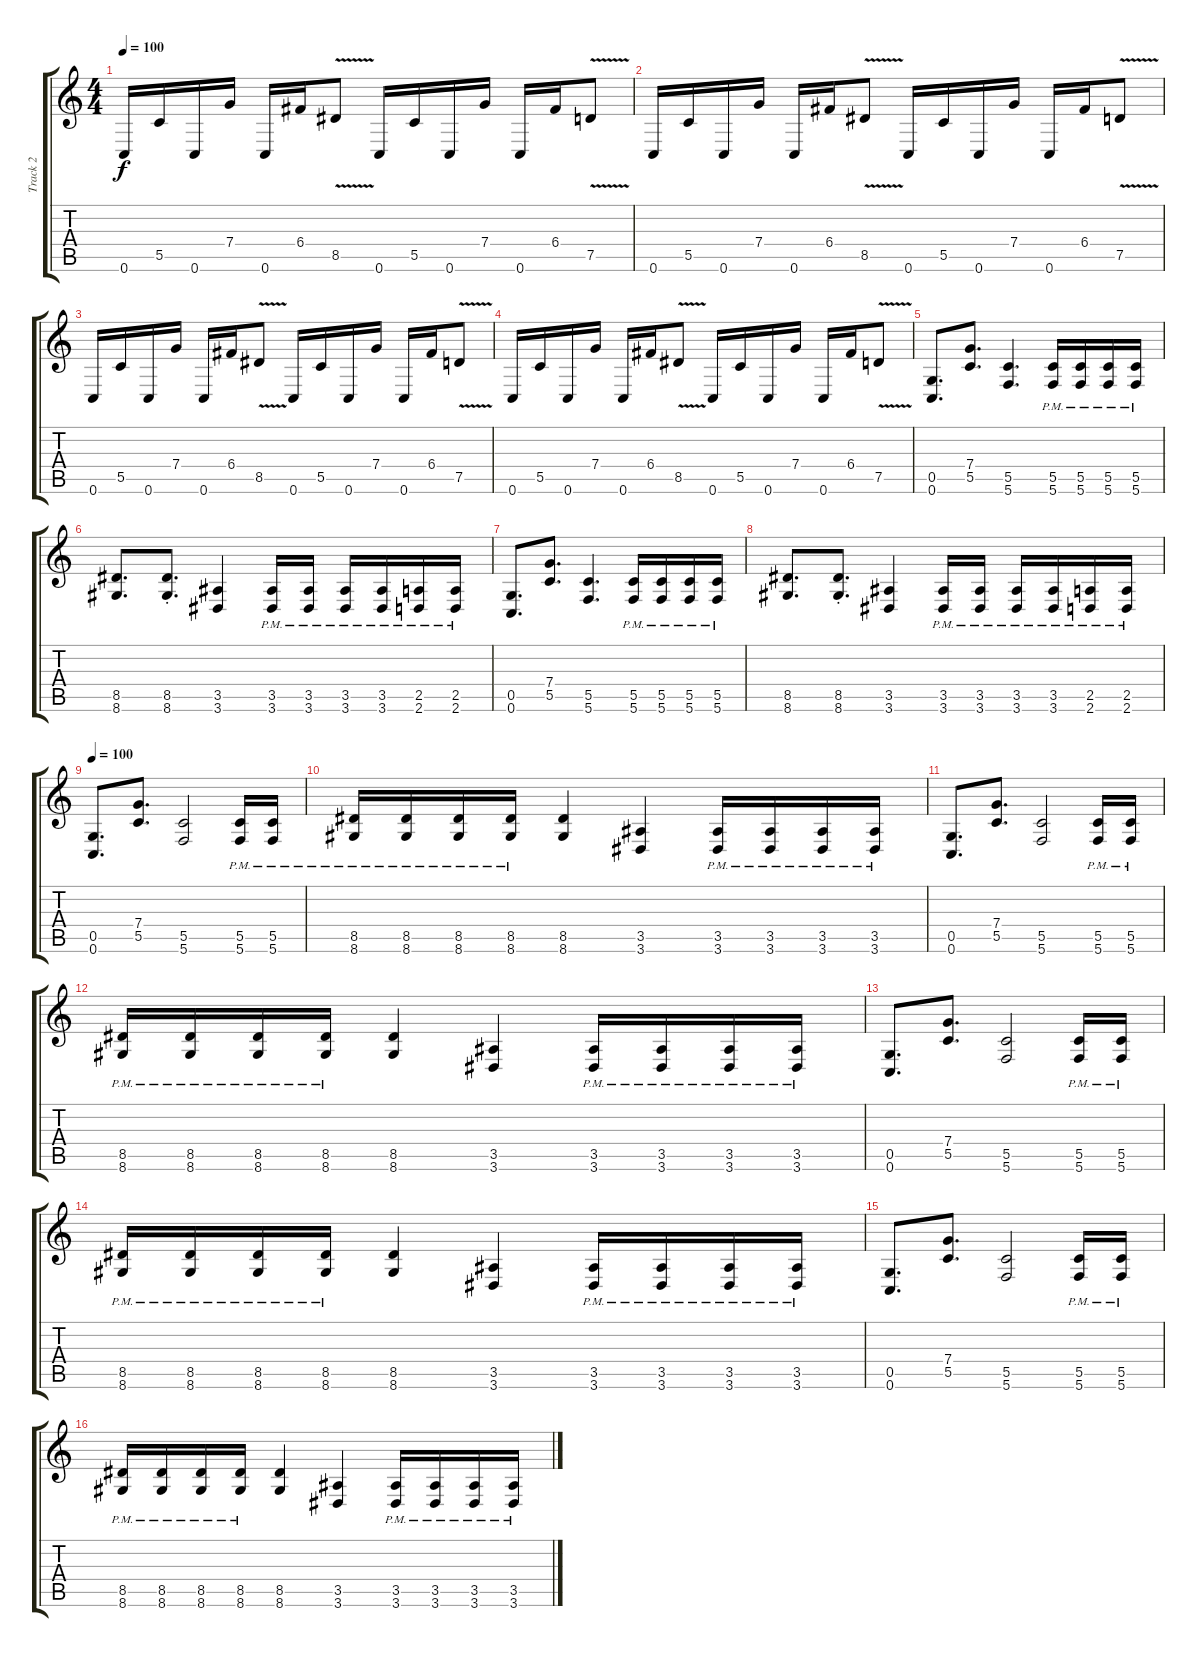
\track ("Track 2" "Track 2") {instrument distortionguitar}
\staff {score tabs}
\tuning (D4 A3 F3 C3 G2 C2) {hide}
\ts (4 4)
\tempo 100
\clef g2
\ks c
0.6.16{dy f} 5.5.16 0.6.16 7.4.16 0.6.16 6.4.16 8.5{v}.8 0.6.16 5.5.16 0.6.16 7.4.16 0.6.16 6.4.16 7.5{v}.8 |
0.6.16 5.5.16 0.6.16 7.4.16 0.6.16 6.4.16 8.5{v}.8 0.6.16 5.5.16 0.6.16 7.4.16 0.6.16 6.4.16 7.5{v}.8 |
0.6.16 5.5.16 0.6.16 7.4.16 0.6.16 6.4.16 8.5{v}.8 0.6.16 5.5.16 0.6.16 7.4.16 0.6.16 6.4.16 7.5{v}.8 |
0.6.16 5.5.16 0.6.16 7.4.16 0.6.16 6.4.16 8.5{v}.8 0.6.16 5.5.16 0.6.16 7.4.16 0.6.16 6.4.16 7.5{v}.8 |
(0.5 0.6).8{d} (7.4 5.5).8{d} (5.5 5.6).4{d} (5.5{pm} 5.6{pm}).16 (5.5{pm} 5.6{pm}).16 (5.5{pm} 5.6{pm}).16 (5.5{pm} 5.6{pm}).16 |
(8.5 8.6).8{d} (8.5{st} 8.6{st}).8{d} (3.5 3.6).4 (3.5{pm} 3.6{pm}).16 (3.5{pm} 3.6{pm}).16 (3.5{pm} 3.6{pm}).16 (3.5{pm} 3.6{pm}).16 (2.5{pm} 2.6{pm}).16 (2.5{pm} 2.6{pm}).16 |
(0.5 0.6).8{d} (7.4 5.5).8{d} (5.5 5.6).4{d} (5.5{pm} 5.6{pm}).16 (5.5{pm} 5.6{pm}).16 (5.5{pm} 5.6{pm}).16 (5.5{pm} 5.6{pm}).16 |
(8.5 8.6).8{d} (8.5{st} 8.6{st}).8{d} (3.5 3.6).4 (3.5{pm} 3.6{pm}).16 (3.5{pm} 3.6{pm}).16 (3.5{pm} 3.6{pm}).16 (3.5{pm} 3.6{pm}).16 (2.5{pm} 2.6{pm}).16 (2.5{pm} 2.6{pm}).16 |
\tempo 100
(0.5 0.6).8{d} (7.4 5.5).8{d} (5.5 5.6).2 (5.5{pm} 5.6{pm}).16 (5.5{pm} 5.6{pm}).16 |
(8.5{pm} 8.6{pm}).16 (8.5{pm} 8.6{pm}).16 (8.5{pm} 8.6{pm}).16 (8.5{pm} 8.6{pm}).16 (8.5 8.6).4 (3.5 3.6).4 (3.5{pm} 3.6{pm}).16 (3.5{pm} 3.6{pm}).16 (3.5{pm} 3.6{pm}).16 (3.5{pm} 3.6{pm}).16 |
(0.5 0.6).8{d} (7.4 5.5).8{d} (5.5 5.6).2 (5.5{pm} 5.6{pm}).16 (5.5{pm} 5.6{pm}).16 |
(8.5{pm} 8.6{pm}).16 (8.5{pm} 8.6{pm}).16 (8.5{pm} 8.6{pm}).16 (8.5{pm} 8.6{pm}).16 (8.5 8.6).4 (3.5 3.6).4 (3.5{pm} 3.6{pm}).16 (3.5{pm} 3.6{pm}).16 (3.5{pm} 3.6{pm}).16 (3.5{pm} 3.6{pm}).16 |
(0.5 0.6).8{d} (7.4 5.5).8{d} (5.5 5.6).2 (5.5{pm} 5.6{pm}).16 (5.5{pm} 5.6{pm}).16 |
(8.5{pm} 8.6{pm}).16 (8.5{pm} 8.6{pm}).16 (8.5{pm} 8.6{pm}).16 (8.5{pm} 8.6{pm}).16 (8.5 8.6).4 (3.5 3.6).4 (3.5{pm} 3.6{pm}).16 (3.5{pm} 3.6{pm}).16 (3.5{pm} 3.6{pm}).16 (3.5{pm} 3.6{pm}).16 |
(0.5 0.6).8{d} (7.4 5.5).8{d} (5.5 5.6).2 (5.5{pm} 5.6{pm}).16 (5.5{pm} 5.6{pm}).16 |
(8.5{pm} 8.6{pm}).16 (8.5{pm} 8.6{pm}).16 (8.5{pm} 8.6{pm}).16 (8.5{pm} 8.6{pm}).16 (8.5 8.6).4 (3.5 3.6).4 (3.5{pm} 3.6{pm}).16 (3.5{pm} 3.6{pm}).16 (3.5{pm} 3.6{pm}).16 (3.5{pm} 3.6{pm}).16
